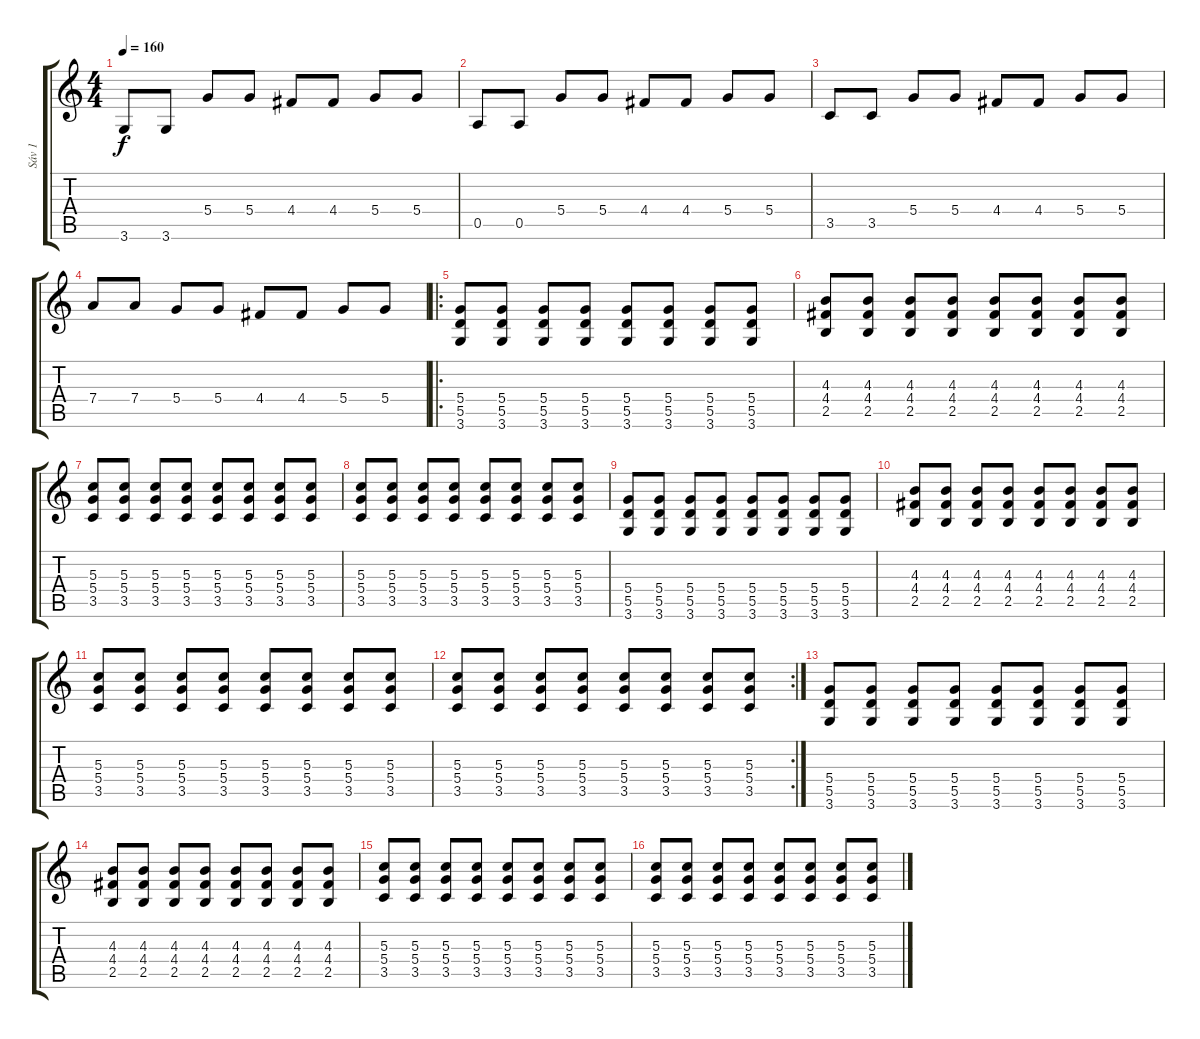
\track ("Sáv 1" "Sáv 1") {instrument distortionguitar}
\staff {score tabs}
\tuning (E4 B3 G3 D3 A2 E2) {hide}
\ts (4 4)
\tempo 160
\clef g2
\ks c
3.6.8{dy f} 3.6.8 5.4.8 5.4.8 4.4.8 4.4.8 5.4.8 5.4.8 |
0.5.8 0.5.8 5.4.8 5.4.8 4.4.8 4.4.8 5.4.8 5.4.8 |
3.5.8 3.5.8 5.4.8 5.4.8 4.4.8 4.4.8 5.4.8 5.4.8 |
7.4.8 7.4.8 5.4.8 5.4.8 4.4.8 4.4.8 5.4.8 5.4.8 |
\ro
(5.4 5.5 3.6).8 (5.4 5.5 3.6).8 (5.4 5.5 3.6).8 (5.4 5.5 3.6).8 (5.4 5.5 3.6).8 (5.4 5.5 3.6).8 (5.4 5.5 3.6).8 (5.4 5.5 3.6).8 |
(4.3 4.4 2.5).8 (4.3 4.4 2.5).8 (4.3 4.4 2.5).8 (4.3 4.4 2.5).8 (4.3 4.4 2.5).8 (4.3 4.4 2.5).8 (4.3 4.4 2.5).8 (4.3 4.4 2.5).8 |
(5.3 5.4 3.5).8 (5.3 5.4 3.5).8 (5.3 5.4 3.5).8 (5.3 5.4 3.5).8 (5.3 5.4 3.5).8 (5.3 5.4 3.5).8 (5.3 5.4 3.5).8 (5.3 5.4 3.5).8 |
(5.3 5.4 3.5).8 (5.3 5.4 3.5).8 (5.3 5.4 3.5).8 (5.3 5.4 3.5).8 (5.3 5.4 3.5).8 (5.3 5.4 3.5).8 (5.3 5.4 3.5).8 (5.3 5.4 3.5).8 |
(5.4 5.5 3.6).8 (5.4 5.5 3.6).8 (5.4 5.5 3.6).8 (5.4 5.5 3.6).8 (5.4 5.5 3.6).8 (5.4 5.5 3.6).8 (5.4 5.5 3.6).8 (5.4 5.5 3.6).8 |
(4.3 4.4 2.5).8 (4.3 4.4 2.5).8 (4.3 4.4 2.5).8 (4.3 4.4 2.5).8 (4.3 4.4 2.5).8 (4.3 4.4 2.5).8 (4.3 4.4 2.5).8 (4.3 4.4 2.5).8 |
(5.3 5.4 3.5).8 (5.3 5.4 3.5).8 (5.3 5.4 3.5).8 (5.3 5.4 3.5).8 (5.3 5.4 3.5).8 (5.3 5.4 3.5).8 (5.3 5.4 3.5).8 (5.3 5.4 3.5).8 |
\rc 2
(5.3 5.4 3.5).8 (5.3 5.4 3.5).8 (5.3 5.4 3.5).8 (5.3 5.4 3.5).8 (5.3 5.4 3.5).8 (5.3 5.4 3.5).8 (5.3 5.4 3.5).8 (5.3 5.4 3.5).8 |
(5.4 5.5 3.6).8 (5.4 5.5 3.6).8 (5.4 5.5 3.6).8 (5.4 5.5 3.6).8 (5.4 5.5 3.6).8 (5.4 5.5 3.6).8 (5.4 5.5 3.6).8 (5.4 5.5 3.6).8 |
(4.3 4.4 2.5).8 (4.3 4.4 2.5).8 (4.3 4.4 2.5).8 (4.3 4.4 2.5).8 (4.3 4.4 2.5).8 (4.3 4.4 2.5).8 (4.3 4.4 2.5).8 (4.3 4.4 2.5).8 |
(5.3 5.4 3.5).8 (5.3 5.4 3.5).8 (5.3 5.4 3.5).8 (5.3 5.4 3.5).8 (5.3 5.4 3.5).8 (5.3 5.4 3.5).8 (5.3 5.4 3.5).8 (5.3 5.4 3.5).8 |
(5.3 5.4 3.5).8 (5.3 5.4 3.5).8 (5.3 5.4 3.5).8 (5.3 5.4 3.5).8 (5.3 5.4 3.5).8 (5.3 5.4 3.5).8 (5.3 5.4 3.5).8 (5.3 5.4 3.5).8
